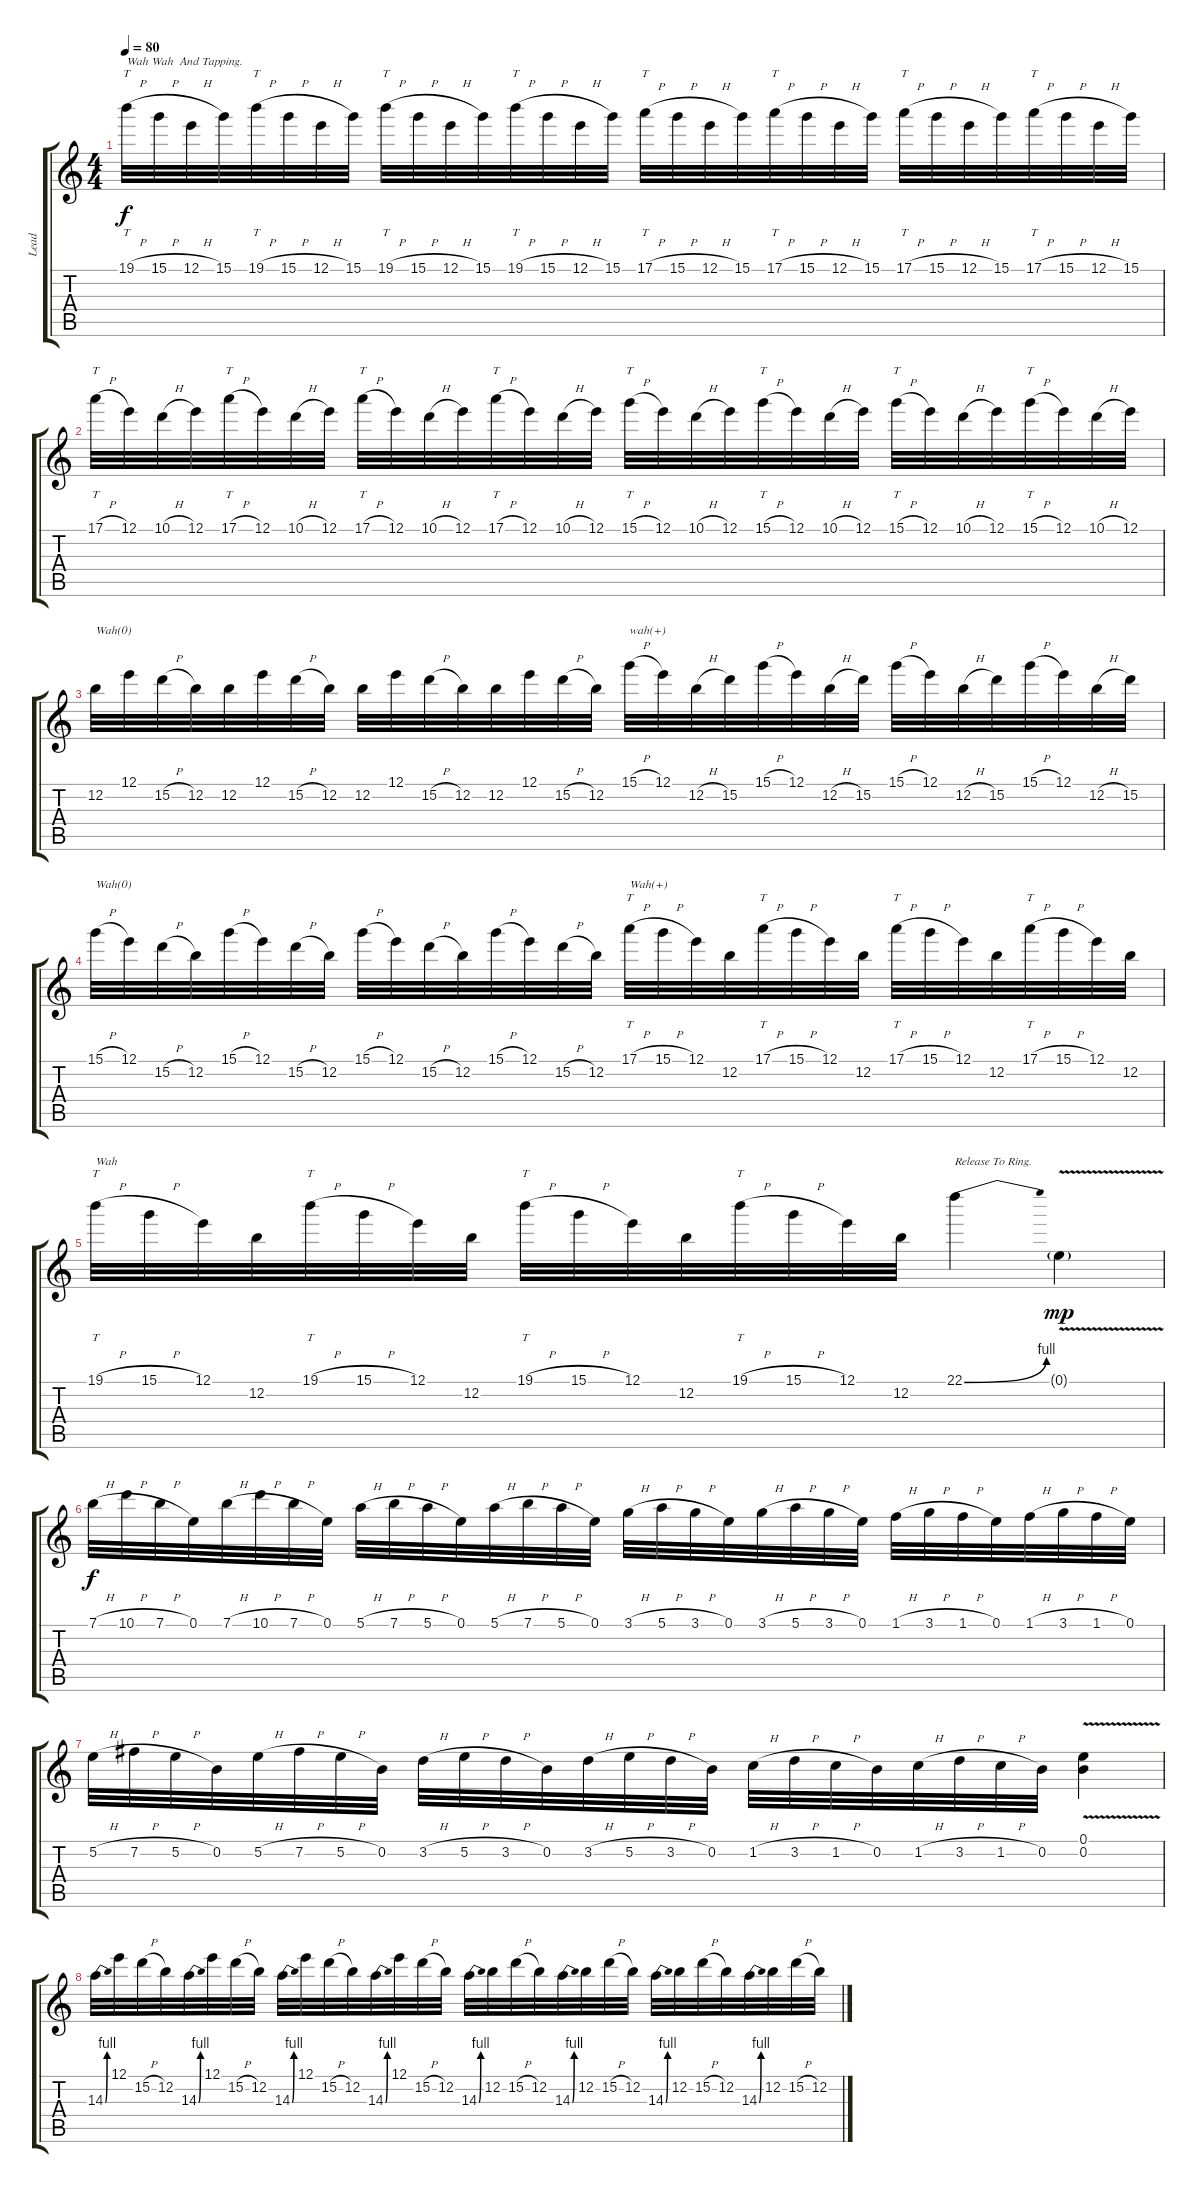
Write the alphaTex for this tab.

\track ("Lead" "Lead") {instrument distortionguitar}
\staff {score tabs}
\tuning (E4 B3 G3 D3 A2 E2) {hide}
\ts (4 4)
\tempo 80
\clef g2
\ks c
19.1{h}.32{tt txt "Wah Wah  And Tapping." dy f} 15.1{h}.32 12.1{h}.32 15.1.32 19.1{h}.32{tt} 15.1{h}.32 12.1{h}.32 15.1.32 19.1{h}.32{tt} 15.1{h}.32 12.1{h}.32 15.1.32 19.1{h}.32{tt} 15.1{h}.32 12.1{h}.32 15.1.32 17.1{h}.32{tt} 15.1{h}.32 12.1{h}.32 15.1.32 17.1{h}.32{tt} 15.1{h}.32 12.1{h}.32 15.1.32 17.1{h}.32{tt} 15.1{h}.32 12.1{h}.32 15.1.32 17.1{h}.32{tt} 15.1{h}.32 12.1{h}.32 15.1.32 |
17.1{h}.32{tt} 12.1.32 10.1{h}.32 12.1.32 17.1{h}.32{tt} 12.1.32 10.1{h}.32 12.1.32 17.1{h}.32{tt} 12.1.32 10.1{h}.32 12.1.32 17.1{h}.32{tt} 12.1.32 10.1{h}.32 12.1.32 15.1{h}.32{tt} 12.1.32 10.1{h}.32 12.1.32 15.1{h}.32{tt} 12.1.32 10.1{h}.32 12.1.32 15.1{h}.32{tt} 12.1.32 10.1{h}.32 12.1.32 15.1{h}.32{tt} 12.1.32 10.1{h}.32 12.1.32 |
12.2.32{txt "Wah(0)"} 12.1.32 15.2{h}.32 12.2.32 12.2.32 12.1.32 15.2{h}.32 12.2.32 12.2.32 12.1.32 15.2{h}.32 12.2.32 12.2.32 12.1.32 15.2{h}.32 12.2.32 15.1{h}.32{txt "wah(+)"} 12.1.32 12.2{h}.32 15.2.32 15.1{h}.32 12.1.32 12.2{h}.32 15.2.32 15.1{h}.32 12.1.32 12.2{h}.32 15.2.32 15.1{h}.32 12.1.32 12.2{h}.32 15.2.32 |
15.1{h}.32{txt "Wah(0)"} 12.1.32 15.2{h}.32 12.2.32 15.1{h}.32 12.1.32 15.2{h}.32 12.2.32 15.1{h}.32 12.1.32 15.2{h}.32 12.2.32 15.1{h}.32 12.1.32 15.2{h}.32 12.2.32 17.1{h}.32{tt txt "Wah(+)"} 15.1{h}.32 12.1.32 12.2.32 17.1{h}.32{tt} 15.1{h}.32 12.1.32 12.2.32 17.1{h}.32{tt} 15.1{h}.32 12.1.32 12.2.32 17.1{h}.32{tt} 15.1{h}.32 12.1.32 12.2.32 |
19.1{h}.32{tt txt "Wah"} 15.1{h}.32 12.1.32 12.2.32 19.1{h}.32{tt} 15.1{h}.32 12.1.32 12.2.32 19.1{h}.32{tt} 15.1{h}.32 12.1.32 12.2.32 19.1{h}.32{tt} 15.1{h}.32 12.1.32 12.2.32 22.1{be (bend 0 0 60 4)}.4{txt "Release To Ring."} 0.1{v g}.4{dy mp} |
7.1{h}.32{dy f} 10.1{h}.32 7.1{h}.32 0.1.32 7.1{h}.32 10.1{h}.32 7.1{h}.32 0.1.32 5.1{h}.32 7.1{h}.32 5.1{h}.32 0.1.32 5.1{h}.32 7.1{h}.32 5.1{h}.32 0.1.32 3.1{h}.32 5.1{h}.32 3.1{h}.32 0.1.32 3.1{h}.32 5.1{h}.32 3.1{h}.32 0.1.32 1.1{h}.32 3.1{h}.32 1.1{h}.32 0.1.32 1.1{h}.32 3.1{h}.32 1.1{h}.32 0.1.32 |
5.2{h}.32 7.2{h}.32 5.2{h}.32 0.2.32 5.2{h}.32 7.2{h}.32 5.2{h}.32 0.2.32 3.2{h}.32 5.2{h}.32 3.2{h}.32 0.2.32 3.2{h}.32 5.2{h}.32 3.2{h}.32 0.2.32 1.2{h}.32 3.2{h}.32 1.2{h}.32 0.2.32 1.2{h}.32 3.2{h}.32 1.2{h}.32 0.2.32 (0.1{v} 0.2{v}).4 |
14.3{be (bend 0 0 60 4)}.32 12.1.32 15.2{h}.32 12.2.32 14.3{be (bend 0 0 60 4)}.32 12.1.32 15.2{h}.32 12.2.32 14.3{be (bend 0 0 60 4)}.32 12.1.32 15.2{h}.32 12.2.32 14.3{be (bend 0 0 60 4)}.32 12.1.32 15.2{h}.32 12.2.32 14.3{be (bend 0 0 60 4)}.32 12.2.32 15.2{h}.32 12.2.32 14.3{be (bend 0 0 60 4)}.32 12.2.32 15.2{h}.32 12.2.32 14.3{be (bend 0 0 60 4)}.32 12.2.32 15.2{h}.32 12.2.32 14.3{be (bend 0 0 60 4)}.32 12.2.32 15.2{h}.32 12.2.32
